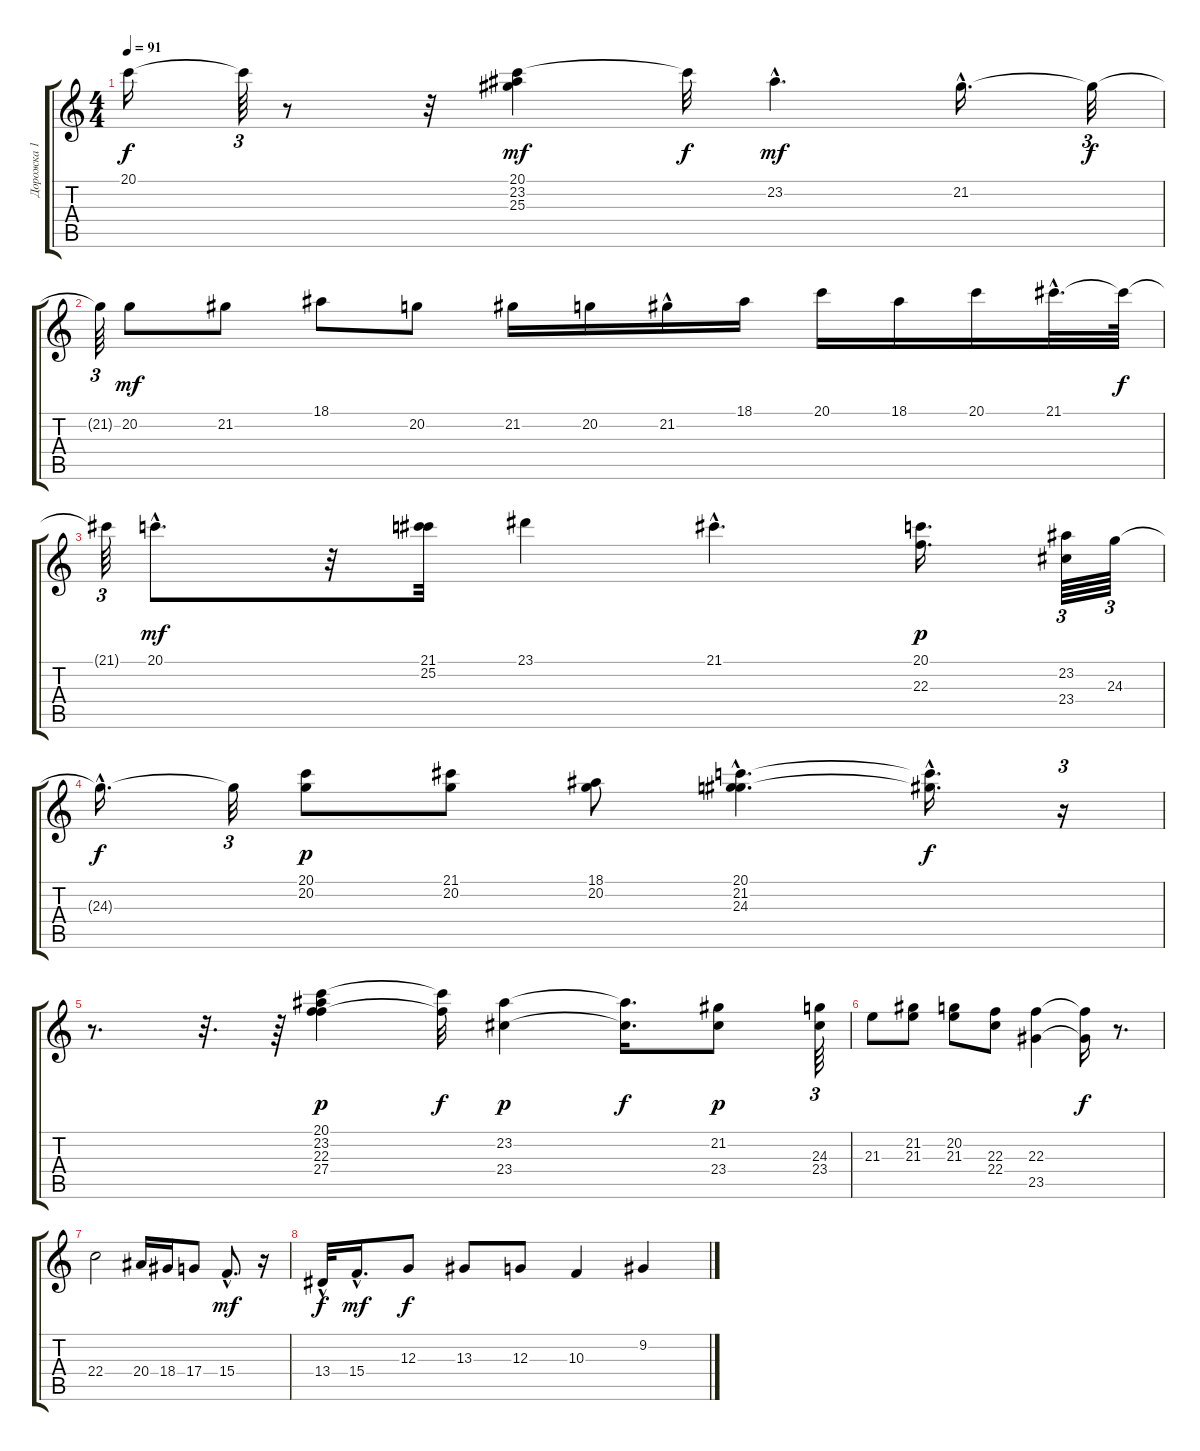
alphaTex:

\track ("Дорожка 1" "Дорожка 1") {instrument englishhorn}
\staff {score tabs}
\tuning (E4 B3 G3 D3 A2 E2) {hide}
\ts (4 4)
\tempo 91
\clef g2
\ks c
20.1{t}.16{dy f} 20.1{t}.64{tu (3 2)} r.8 r.32 (20.1 23.2 25.3).4{dy mf} 20.1{t}.32{dy f} 23.2{hac}.4{d dy mf} 21.2{hac}.16{d} 21.2{t}.32{tu (3 2) dy f} |
21.2{t}.64{tu (3 2)} 20.2.8{dy mf} 21.2.8 18.1.8 20.2.8 21.2.16 20.2.16 21.2{hac}.16 18.1.16 20.1.16 18.1.16 20.1.16 21.1{hac}.32{d} 21.1{t}.64{dy f} |
21.1{t}.64{tu (3 2)} 20.1{hac}.8{d dy mf} r.32 (21.1 25.2).32 23.1.4 21.1{hac}.4{d} (20.1 22.3).16{d dy p} (23.2 23.4).64{tu (3 2)} 24.3.64{tu (3 2)} |
24.3{hac t}.16{d dy f} 24.3{t}.32{tu (3 2)} (20.1 20.2).8{dy p} (21.1 20.2).8 (18.1 20.2).8 (20.1{hac} 21.2{hac} 24.3).4{d} (20.1{hac t} 21.2{hac t}).16{d dy f} r.16{tu (3 2)} |
r.8{d} r.32{d} r.64 (20.1 23.2 22.3 27.4).4{dy p} (20.1{t} 27.4{t}).32{dy f} (23.2 23.4).4{dy p} (23.2{t} 23.4{t}).16{d dy f} (21.2 23.4).8{dy p} (24.3 23.4).64{tu (3 2)} |
21.3.8 (21.2 21.3).8 (20.2 21.3).8 (22.3 22.4).8 (22.3 23.5).4 (22.3{t} 23.5{t}).16{dy f} r.8{d} |
22.4.2{instrument englishhorn} 20.4.16 18.4.16 17.4.8 15.4{hac}.8{d dy mf} r.16 |
13.4{hac}.32{dy f} 15.4{hac}.16{d dy mf} 12.3.8{dy f} 13.3.8 12.3.8 10.3.4 9.2.4
